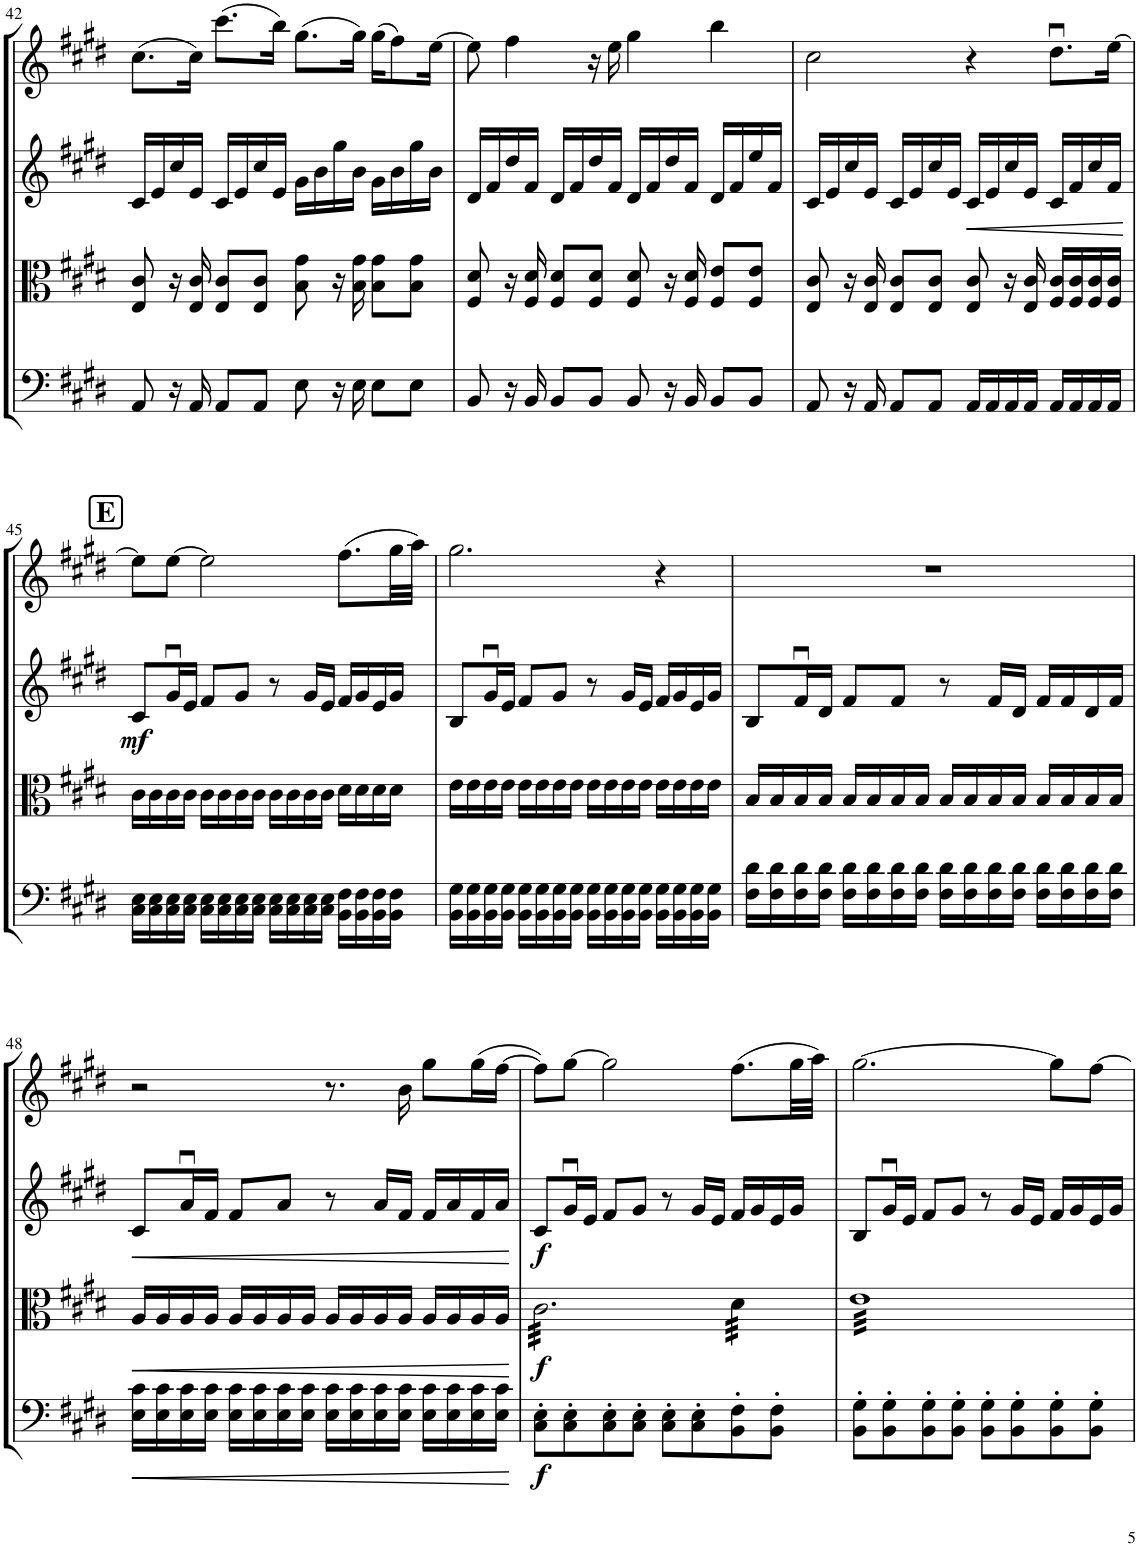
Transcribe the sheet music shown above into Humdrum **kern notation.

**kern	**dynam	**kern	**dynam	**kern	**dynam	**kern
*part4	*part4	*part3	*part3	*part2	*part2	*part1
*staff4	*staff4	*staff3	*staff3	*staff2	*staff2	*staff1
*I"Violoncello	*	*I"Viola	*	*I"Violin II	*	*I"Violin I
*I'Vc	*	*I'Vla	*	*I'Vln	*	*I'Vln
!!LO:PB:g=z
*clefF4	*	*clefC3	*	*clefG2	*	*clefG2
*k[f#c#g#d#]	*	*k[f#c#g#d#]	*	*k[f#c#g#d#]	*	*k[f#c#g#d#]
*M4/4	*	*M4/4	*	*M4/4	*	*M4/4
=42	=42	=42	=42	=42	=42	=42
8AA/	.	8E/ 8c#/	.	16c#/LL	.	(8.cc#\L
.	.	.	.	16e/	.	.
16r	.	16r	.	16cc#/	.	.
16AA/	.	16E/ 16c#/	.	16e/JJ	.	16cc#\Jk)
8AA/L	.	8E/ 8c#/L	.	16c#/LL	.	(8.ccc#\L
.	.	.	.	16e/	.	.
8AA/J	.	8E/ 8c#/J	.	16cc#/	.	.
.	.	.	.	16e/JJ	.	16bb\Jk)
8E\	.	8B\ 8g#\	.	16g#\LL	.	(8.gg#\L
.	.	.	.	16b\	.	.
16r	.	16r	.	16gg#\	.	.
16E\	.	16B\ 16g#\	.	16b\JJ	.	16gg#\Jk)
8E\L	.	8B\ 8g#\L	.	16g#\LL	.	(16gg#\KL
.	.	.	.	16b\	.	8ff#\)
8E\J	.	8B\ 8g#\J	.	16gg#\	.	.
.	.	.	.	16b\JJ	.	[16ee\Jk
=43	=43	=43	=43	=43	=43	=43
8BB/	.	8F#/ 8d#/	.	16d#/LL	.	8ee\]
.	.	.	.	16f#/	.	.
16r	.	16r	.	16dd#/	.	4ff#\
16BB/	.	16F#/ 16d#/	.	16f#/JJ	.	.
8BB/L	.	8F#/ 8d#/L	.	16d#/LL	.	.
.	.	.	.	16f#/	.	.
8BB/J	.	8F#/ 8d#/J	.	16dd#/	.	16r
.	.	.	.	16f#/JJ	.	16ee\
8BB/	.	8F#/ 8d#/	.	16d#/LL	.	4gg#\
.	.	.	.	16f#/	.	.
16r	.	16r	.	16dd#/	.	.
16BB/	.	16F#/ 16d#/	.	16f#/JJ	.	.
8BB/L	.	8F#/ 8e/L	.	16d#/LL	.	4bb\
.	.	.	.	16f#/	.	.
8BB/J	.	8F#/ 8e/J	.	16ee/	.	.
.	.	.	.	16f#/JJ	.	.
=44	=44	=44	=44	=44	=44	=44
8AA/	.	8E/ 8c#/	.	16c#/LL	.	2cc#\
.	.	.	.	16e/	.	.
16r	.	16r	.	16cc#/	.	.
16AA/	.	16E/ 16c#/	.	16e/JJ	.	.
8AA/L	.	8E/ 8c#/L	.	16c#/LL	.	.
.	.	.	.	16e/	.	.
8AA/J	.	8E/ 8c#/J	.	16cc#/	.	.
.	.	.	.	16e/JJ	.	.
!	!	!	!	!	!LO:HP:b	!
16AA/LL	.	8E/ 8c#/	.	16c#/LL	<	4r
16AA/	.	.	.	16e/	.	.
16AA/	.	16r	.	16cc#/	.	.
16AA/JJ	.	16E/ 16c#/	.	16e/JJ	.	.
16AA/LL	.	16F#/ 16c#/LL	.	16c#/LL	.	8.dd#u\L
16AA/	.	16F#/ 16c#/	.	16f#/	.	.
16AA/	.	16F#/ 16c#/	.	16cc#/	.	.
16AA/JJ	.	16F#/ 16c#/JJ	.	16f#/JJ	.	[16ee\Jk
.	.	.	.	.	[	.
!!LO:LB:g=z
!!LO:REH:place=s1:a:B:cj:fs=14:t=E
=45	=45	=45	=45	=45	=45	=45
!	!	!	!	!	!LO:DY:b	!
16C#\ 16E\LL	.	16c#\LL	.	8c#/L	mf	8ee\L]
16C#\ 16E\	.	16c#\	.	.	.	.
16C#\ 16E\	.	16c#\	.	16g#u/L	.	[8ee\J
16C#\ 16E\JJ	.	16c#\JJ	.	16e/JJ	.	.
16C#\ 16E\LL	.	16c#\LL	.	8f#/L	.	2ee\]
16C#\ 16E\	.	16c#\	.	.	.	.
16C#\ 16E\	.	16c#\	.	8g#/J	.	.
16C#\ 16E\JJ	.	16c#\JJ	.	.	.	.
16C#\ 16E\LL	.	16c#\LL	.	8r	.	.
16C#\ 16E\	.	16c#\	.	.	.	.
16C#\ 16E\	.	16c#\	.	16g#/LL	.	.
16C#\ 16E\JJ	.	16c#\JJ	.	16e/JJ	.	.
16BB\ 16F#\LL	.	16d#\LL	.	16f#/LL	.	(8.ff#\L
16BB\ 16F#\	.	16d#\	.	16g#/	.	.
16BB\ 16F#\	.	16d#\	.	16e/	.	.
16BB\ 16F#\JJ	.	16d#\JJ	.	16g#/JJ	.	32gg#\LL
.	.	.	.	.	.	32aa\JJJ)
=46	=46	=46	=46	=46	=46	=46
16BB\ 16G#\LL	.	16e\LL	.	8B/L	.	2.gg#\
16BB\ 16G#\	.	16e\	.	.	.	.
16BB\ 16G#\	.	16e\	.	16g#u/L	.	.
16BB\ 16G#\JJ	.	16e\JJ	.	16e/JJ	.	.
16BB\ 16G#\LL	.	16e\LL	.	8f#/L	.	.
16BB\ 16G#\	.	16e\	.	.	.	.
16BB\ 16G#\	.	16e\	.	8g#/J	.	.
16BB\ 16G#\JJ	.	16e\JJ	.	.	.	.
16BB\ 16G#\LL	.	16e\LL	.	8r	.	.
16BB\ 16G#\	.	16e\	.	.	.	.
16BB\ 16G#\	.	16e\	.	16g#/LL	.	.
16BB\ 16G#\JJ	.	16e\JJ	.	16e/JJ	.	.
16BB\ 16G#\LL	.	16e\LL	.	16f#/LL	.	4r
16BB\ 16G#\	.	16e\	.	16g#/	.	.
16BB\ 16G#\	.	16e\	.	16e/	.	.
16BB\ 16G#\JJ	.	16e\JJ	.	16g#/JJ	.	.
=47	=47	=47	=47	=47	=47	=47
16F#\ 16d#\LL	.	16B/LL	.	8B/L	.	1r
16F#\ 16d#\	.	16B/	.	.	.	.
16F#\ 16d#\	.	16B/	.	16f#u/L	.	.
16F#\ 16d#\JJ	.	16B/JJ	.	16d#/JJ	.	.
16F#\ 16d#\LL	.	16B/LL	.	8f#/L	.	.
16F#\ 16d#\	.	16B/	.	.	.	.
16F#\ 16d#\	.	16B/	.	8f#/J	.	.
16F#\ 16d#\JJ	.	16B/JJ	.	.	.	.
16F#\ 16d#\LL	.	16B/LL	.	8r	.	.
16F#\ 16d#\	.	16B/	.	.	.	.
16F#\ 16d#\	.	16B/	.	16f#/LL	.	.
16F#\ 16d#\JJ	.	16B/JJ	.	16d#/JJ	.	.
16F#\ 16d#\LL	.	16B/LL	.	16f#/LL	.	.
16F#\ 16d#\	.	16B/	.	16f#/	.	.
16F#\ 16d#\	.	16B/	.	16d#/	.	.
16F#\ 16d#\JJ	.	16B/JJ	.	16f#/JJ	.	.
!!LO:LB:g=z
=48	=48	=48	=48	=48	=48	=48
!	!LO:HP:b	!	!LO:HP:b	!	!LO:HP:b	!
16E\ 16c#\LL	<	16A/LL	<	8c#/L	<	2r
16E\ 16c#\	.	16A/	.	.	.	.
16E\ 16c#\	.	16A/	.	16au/L	.	.
16E\ 16c#\JJ	.	16A/JJ	.	16f#/JJ	.	.
16E\ 16c#\LL	.	16A/LL	.	8f#/L	.	.
16E\ 16c#\	.	16A/	.	.	.	.
16E\ 16c#\	.	16A/	.	8a/J	.	.
16E\ 16c#\JJ	.	16A/JJ	.	.	.	.
16E\ 16c#\LL	.	16A/LL	.	8r	.	8.r
16E\ 16c#\	.	16A/	.	.	.	.
16E\ 16c#\	.	16A/	.	16a/LL	.	.
16E\ 16c#\JJ	.	16A/JJ	.	16f#/JJ	.	16b\
16E\ 16c#\LL	.	16A/LL	.	16f#/LL	.	8gg#\L
16E\ 16c#\	.	16A/	.	16a/	.	.
16E\ 16c#\	.	16A/	.	16f#/	.	(16gg#\L
16E\ 16c#\JJ	.	16A/JJ	.	16a/JJ	.	[16ff#\JJ
.	[	.	[	.	[	.
=49	=49	=49	=49	=49	=49	=49
!	!LO:DY:b	!	!LO:DY:b	!	!LO:DY:b	!
*	*	*tremolo	*	*	*	*
8C#\' 8E\'L	f	32c#\LLL	f	8c#/L	f	8ff#\L])
.	.	32c#\	.	.	.	.
.	.	32c#\	.	.	.	.
.	.	32c#\	.	.	.	.
8C#\' 8E\'	.	32c#\	.	16g#u/L	.	[8gg#\J
.	.	32c#\	.	.	.	.
.	.	32c#\	.	16e/JJ	.	.
.	.	32c#\	.	.	.	.
8C#\' 8E\'	.	32c#\	.	8f#/L	.	2gg#\]
.	.	32c#\	.	.	.	.
.	.	32c#\	.	.	.	.
.	.	32c#\	.	.	.	.
8C#\' 8E\'J	.	32c#\	.	8g#/J	.	.
.	.	32c#\	.	.	.	.
.	.	32c#\	.	.	.	.
.	.	32c#\	.	.	.	.
8C#\' 8E\'L	.	32c#\	.	8r	.	.
.	.	32c#\	.	.	.	.
.	.	32c#\	.	.	.	.
.	.	32c#\	.	.	.	.
8C#\' 8E\'	.	32c#\	.	16g#/LL	.	.
.	.	32c#\	.	.	.	.
.	.	32c#\	.	16e/JJ	.	.
.	.	32c#\JJJ	.	.	.	.
8BB\' 8F#\'	.	32d#\LLL	.	16f#/LL	.	(8.ff#\L
.	.	32d#\	.	.	.	.
.	.	32d#\	.	16g#/	.	.
.	.	32d#\	.	.	.	.
8BB\' 8F#\'J	.	32d#\	.	16e/	.	.
.	.	32d#\	.	.	.	.
.	.	32d#\	.	16g#/JJ	.	32gg#\LL
.	.	32d#\JJJ	.	.	.	32aa\JJJ)
=50	=50	=50	=50	=50	=50	=50
8BB\' 8G#\'L	.	32eLLL	.	8B/L	.	[2.gg#\
.	.	32e	.	.	.	.
.	.	32e	.	.	.	.
.	.	32e	.	.	.	.
8BB\' 8G#\'	.	32e	.	16g#u/L	.	.
.	.	32e	.	.	.	.
.	.	32e	.	16e/JJ	.	.
.	.	32e	.	.	.	.
8BB\' 8G#\'	.	32e	.	8f#/L	.	.
.	.	32e	.	.	.	.
.	.	32e	.	.	.	.
.	.	32e	.	.	.	.
8BB\' 8G#\'J	.	32e	.	8g#/J	.	.
.	.	32e	.	.	.	.
.	.	32e	.	.	.	.
.	.	32e	.	.	.	.
8BB\' 8G#\'L	.	32e	.	8r	.	.
.	.	32e	.	.	.	.
.	.	32e	.	.	.	.
.	.	32e	.	.	.	.
8BB\' 8G#\'	.	32e	.	16g#/LL	.	.
.	.	32e	.	.	.	.
.	.	32e	.	16e/JJ	.	.
.	.	32e	.	.	.	.
8BB\' 8G#\'	.	32e	.	16f#/LL	.	8gg#\L]
.	.	32e	.	.	.	.
.	.	32e	.	16g#/	.	.
.	.	32e	.	.	.	.
8BB\' 8G#\'J	.	32e	.	16e/	.	[8ff#\J
.	.	32e	.	.	.	.
.	.	32e	.	16g#/JJ	.	.
.	.	32eJJJ	.	.	.	.
*	*	*Xtremolo	*	*	*	*
=	=	=	=	=	=	=
*-	*-	*-	*-	*-	*-	*-
